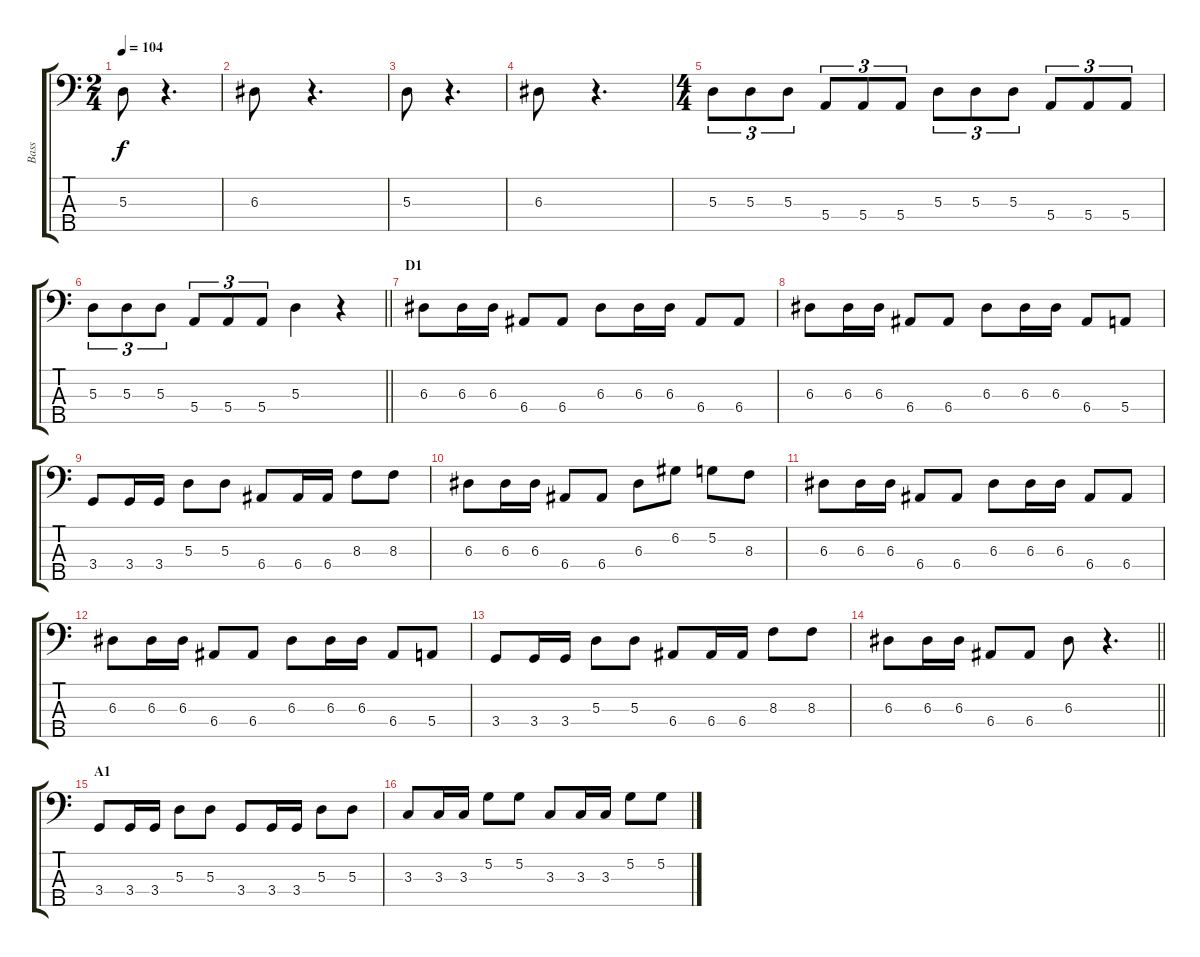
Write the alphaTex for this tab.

\track ("Bass" "Bass") {instrument electricbassfinger}
\staff {score tabs}
\tuning (G2 D2 A1 E1 B0) {hide}
\ts (2 4)
\tempo 104
\clef f4
\ks c
5.3.8{dy f} r.4{d} |
6.3.8 r.4{d} |
5.3.8 r.4{d} |
6.3.8 r.4{d} |
\ts (4 4)
5.3.8{tu (3 2)} 5.3.8{tu (3 2)} 5.3.8{tu (3 2)} 5.4.8{tu (3 2)} 5.4.8{tu (3 2)} 5.4.8{tu (3 2)} 5.3.8{tu (3 2)} 5.3.8{tu (3 2)} 5.3.8{tu (3 2)} 5.4.8{tu (3 2)} 5.4.8{tu (3 2)} 5.4.8{tu (3 2)} |
\barLineRight lightlight
5.3.8{tu (3 2)} 5.3.8{tu (3 2)} 5.3.8{tu (3 2)} 5.4.8{tu (3 2)} 5.4.8{tu (3 2)} 5.4.8{tu (3 2)} 5.3.4 r.4 |
\section ("" "D1")
6.3.8 6.3.16 6.3.16 6.4.8 6.4.8 6.3.8 6.3.16 6.3.16 6.4.8 6.4.8 |
6.3.8 6.3.16 6.3.16 6.4.8 6.4.8 6.3.8 6.3.16 6.3.16 6.4.8 5.4.8 |
3.4.8 3.4.16 3.4.16 5.3.8 5.3.8 6.4.8 6.4.16 6.4.16 8.3.8 8.3.8 |
6.3.8 6.3.16 6.3.16 6.4.8 6.4.8 6.3.8 6.2.8 5.2.8 8.3.8 |
6.3.8 6.3.16 6.3.16 6.4.8 6.4.8 6.3.8 6.3.16 6.3.16 6.4.8 6.4.8 |
6.3.8 6.3.16 6.3.16 6.4.8 6.4.8 6.3.8 6.3.16 6.3.16 6.4.8 5.4.8 |
3.4.8 3.4.16 3.4.16 5.3.8 5.3.8 6.4.8 6.4.16 6.4.16 8.3.8 8.3.8 |
\barLineRight lightlight
6.3.8 6.3.16 6.3.16 6.4.8 6.4.8 6.3.8 r.4{d} |
\section ("" "A1")
3.4.8 3.4.16 3.4.16 5.3.8 5.3.8 3.4.8 3.4.16 3.4.16 5.3.8 5.3.8 |
3.3.8 3.3.16 3.3.16 5.2.8 5.2.8 3.3.8 3.3.16 3.3.16 5.2.8 5.2.8
